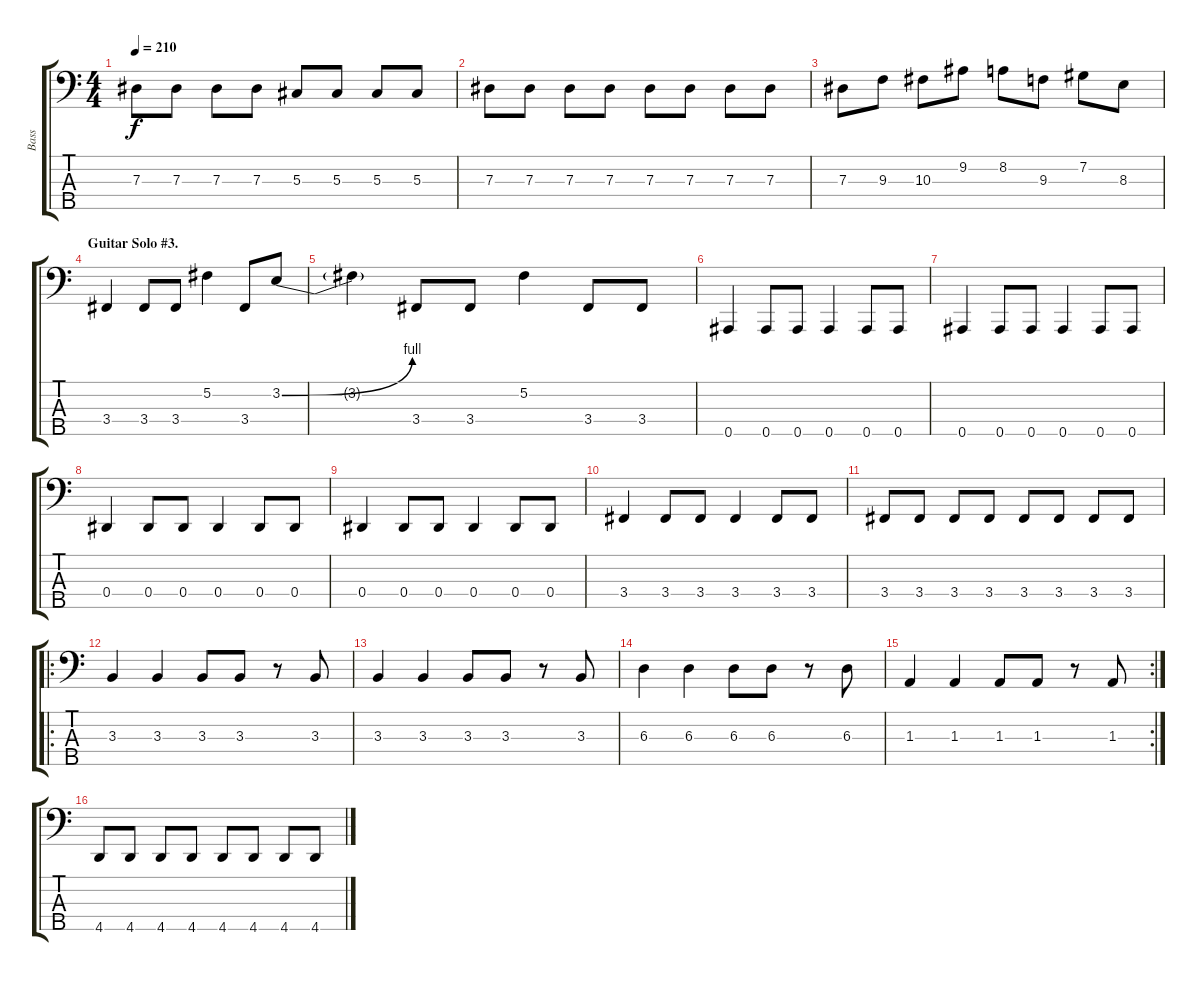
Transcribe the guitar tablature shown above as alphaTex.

\track ("Bass" "Bass") {instrument electricbassfinger}
\staff {score tabs}
\tuning (Gb2 Db2 Ab1 Eb1 Bb0) {hide}
\ts (4 4)
\tempo 210
\clef f4
\ks c
7.3.8{dy f} 7.3.8 7.3.8 7.3.8 5.3.8 5.3.8 5.3.8 5.3.8 |
7.3.8 7.3.8 7.3.8 7.3.8 7.3.8 7.3.8 7.3.8 7.3.8 |
7.3.8 9.3.8 10.3.8 9.2.8 8.2.8 9.3.8 7.2.8 8.3.8 |
\section ("" "Guitar Solo #3.")
3.4.4 3.4.8 3.4.8 5.2.4 3.4.8 3.2{be (bend 0 0 60 4)}.8 |
3.2{t}.4 3.4.8 3.4.8 5.2.4 3.4.8 3.4.8 |
0.5.4 0.5.8 0.5.8 0.5.4 0.5.8 0.5.8 |
0.5.4 0.5.8 0.5.8 0.5.4 0.5.8 0.5.8 |
0.4.4 0.4.8 0.4.8 0.4.4 0.4.8 0.4.8 |
0.4.4 0.4.8 0.4.8 0.4.4 0.4.8 0.4.8 |
3.4.4 3.4.8 3.4.8 3.4.4 3.4.8 3.4.8 |
3.4.8 3.4.8 3.4.8 3.4.8 3.4.8 3.4.8 3.4.8 3.4.8 |
\ro
3.3.4 3.3.4 3.3.8 3.3.8 r.8 3.3.8 |
3.3.4 3.3.4 3.3.8 3.3.8 r.8 3.3.8 |
6.3.4 6.3.4 6.3.8 6.3.8 r.8 6.3.8 |
\rc 2
1.3.4 1.3.4 1.3.8 1.3.8 r.8 1.3.8 |
4.5.8 4.5.8 4.5.8 4.5.8 4.5.8 4.5.8 4.5.8 4.5.8
